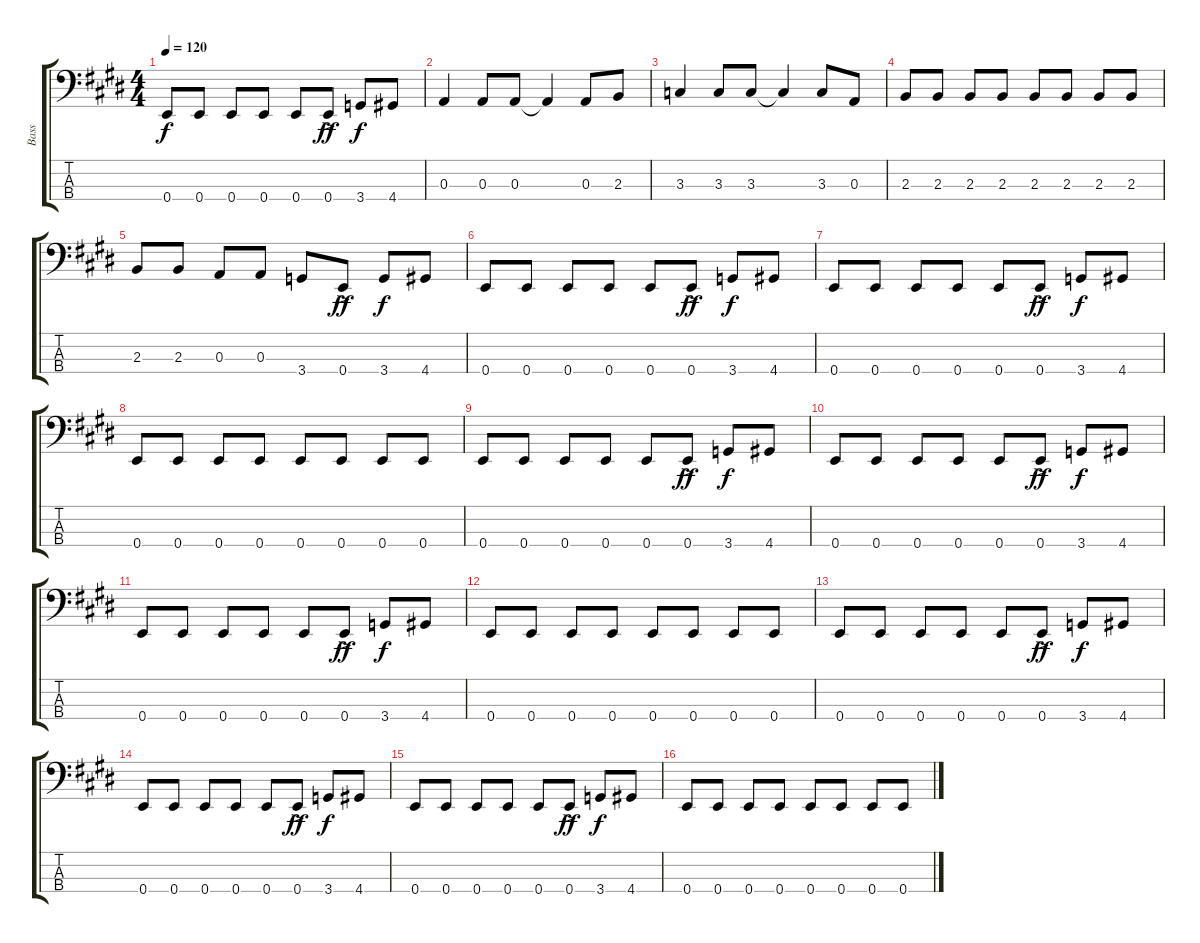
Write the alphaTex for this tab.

\track ("Bass" "Bass") {instrument electricbasspick}
\staff {score tabs}
\tuning (G2 D2 A1 E1) {hide}
\ts (4 4)
\tempo 120
\clef f4
\ks e
0.4.8{dy f} 0.4.8 0.4.8 0.4.8 0.4.8 0.4{ac}.8{dy ff} 3.4.8{dy f} 4.4.8 |
0.3.4 0.3.8 0.3.8 0.3{t}.4 0.3.8 2.3.8 |
3.3.4 3.3.8 3.3.8 3.3{t}.4 3.3.8 0.3.8 |
2.3.8 2.3.8 2.3.8 2.3.8 2.3.8 2.3.8 2.3.8 2.3.8 |
2.3.8 2.3.8 0.3.8 0.3.8 3.4.8 0.4{ac}.8{dy ff} 3.4.8{dy f} 4.4.8 |
0.4.8 0.4.8 0.4.8 0.4.8 0.4.8 0.4{ac}.8{dy ff} 3.4.8{dy f} 4.4.8 |
0.4.8 0.4.8 0.4.8 0.4.8 0.4.8 0.4{ac}.8{dy ff} 3.4.8{dy f} 4.4.8 |
0.4.8 0.4.8 0.4.8 0.4.8 0.4.8 0.4.8 0.4.8 0.4.8 |
0.4.8 0.4.8 0.4.8 0.4.8 0.4.8 0.4{ac}.8{dy ff} 3.4.8{dy f} 4.4.8 |
0.4.8 0.4.8 0.4.8 0.4.8 0.4.8 0.4{ac}.8{dy ff} 3.4.8{dy f} 4.4.8 |
0.4.8 0.4.8 0.4.8 0.4.8 0.4.8 0.4{ac}.8{dy ff} 3.4.8{dy f} 4.4.8 |
0.4.8 0.4.8 0.4.8 0.4.8 0.4.8 0.4.8 0.4.8 0.4.8 |
0.4.8 0.4.8 0.4.8 0.4.8 0.4.8 0.4{ac}.8{dy ff} 3.4.8{dy f} 4.4.8 |
0.4.8 0.4.8 0.4.8 0.4.8 0.4.8 0.4{ac}.8{dy ff} 3.4.8{dy f} 4.4.8 |
0.4.8 0.4.8 0.4.8 0.4.8 0.4.8 0.4{ac}.8{dy ff} 3.4.8{dy f} 4.4.8 |
0.4.8 0.4.8 0.4.8 0.4.8 0.4.8 0.4.8 0.4.8 0.4.8
